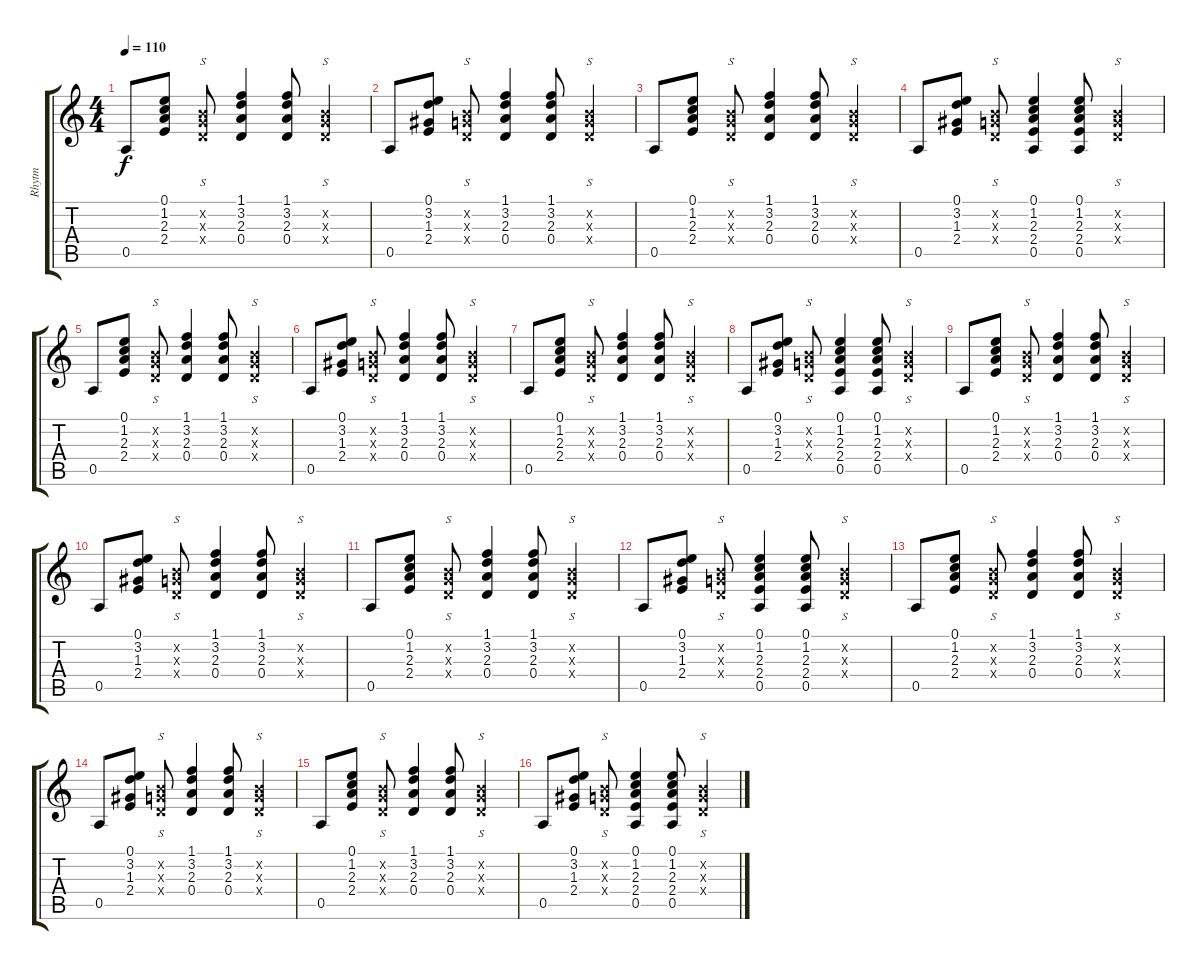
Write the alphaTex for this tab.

\track ("Rhytm" "Rhytm") {instrument electricguitarjazz}
\staff {score tabs}
\tuning (E4 B3 G3 D3 A2 E2) {hide}
\ts (4 4)
\tempo 110
\clef g2
\ks c
0.5.8{dy f} (0.1 1.2 2.3 2.4).8 (0.2{x} 0.3{x} 0.4{x}).8{s} (1.1 3.2 2.3 0.4).4 (1.1 3.2 2.3 0.4).8 (0.2{x} 0.3{x} 0.4{x}).4{s} |
0.5.8 (0.1 3.2 1.3 2.4).8 (0.2{x} 0.3{x} 0.4{x}).8{s} (1.1 3.2 2.3 0.4).4 (1.1 3.2 2.3 0.4).8 (0.2{x} 0.3{x} 0.4{x}).4{s} |
\section ("" "")
0.5.8 (0.1 1.2 2.3 2.4).8 (0.2{x} 0.3{x} 0.4{x}).8{s} (1.1 3.2 2.3 0.4).4 (1.1 3.2 2.3 0.4).8 (0.2{x} 0.3{x} 0.4{x}).4{s} |
0.5.8 (0.1 3.2 1.3 2.4).8 (0.2{x} 0.3{x} 0.4{x}).8{s} (0.1 1.2 2.3 2.4 0.5).4 (0.1 1.2 2.3 2.4 0.5).8 (0.2{x} 0.3{x} 0.4{x}).4{s} |
0.5.8 (0.1 1.2 2.3 2.4).8 (0.2{x} 0.3{x} 0.4{x}).8{s} (1.1 3.2 2.3 0.4).4 (1.1 3.2 2.3 0.4).8 (0.2{x} 0.3{x} 0.4{x}).4{s} |
0.5.8 (0.1 3.2 1.3 2.4).8 (0.2{x} 0.3{x} 0.4{x}).8{s} (1.1 3.2 2.3 0.4).4 (1.1 3.2 2.3 0.4).8 (0.2{x} 0.3{x} 0.4{x}).4{s} |
0.5.8 (0.1 1.2 2.3 2.4).8 (0.2{x} 0.3{x} 0.4{x}).8{s} (1.1 3.2 2.3 0.4).4 (1.1 3.2 2.3 0.4).8 (0.2{x} 0.3{x} 0.4{x}).4{s} |
0.5.8 (0.1 3.2 1.3 2.4).8 (0.2{x} 0.3{x} 0.4{x}).8{s} (0.1 1.2 2.3 2.4 0.5).4 (0.1 1.2 2.3 2.4 0.5).8 (0.2{x} 0.3{x} 0.4{x}).4{s} |
0.5.8 (0.1 1.2 2.3 2.4).8 (0.2{x} 0.3{x} 0.4{x}).8{s} (1.1 3.2 2.3 0.4).4 (1.1 3.2 2.3 0.4).8 (0.2{x} 0.3{x} 0.4{x}).4{s} |
0.5.8 (0.1 3.2 1.3 2.4).8 (0.2{x} 0.3{x} 0.4{x}).8{s} (1.1 3.2 2.3 0.4).4 (1.1 3.2 2.3 0.4).8 (0.2{x} 0.3{x} 0.4{x}).4{s} |
0.5.8 (0.1 1.2 2.3 2.4).8 (0.2{x} 0.3{x} 0.4{x}).8{s} (1.1 3.2 2.3 0.4).4 (1.1 3.2 2.3 0.4).8 (0.2{x} 0.3{x} 0.4{x}).4{s} |
0.5.8 (0.1 3.2 1.3 2.4).8 (0.2{x} 0.3{x} 0.4{x}).8{s} (0.1 1.2 2.3 2.4 0.5).4 (0.1 1.2 2.3 2.4 0.5).8 (0.2{x} 0.3{x} 0.4{x}).4{s} |
0.5.8 (0.1 1.2 2.3 2.4).8 (0.2{x} 0.3{x} 0.4{x}).8{s} (1.1 3.2 2.3 0.4).4 (1.1 3.2 2.3 0.4).8 (0.2{x} 0.3{x} 0.4{x}).4{s} |
0.5.8 (0.1 3.2 1.3 2.4).8 (0.2{x} 0.3{x} 0.4{x}).8{s} (1.1 3.2 2.3 0.4).4 (1.1 3.2 2.3 0.4).8 (0.2{x} 0.3{x} 0.4{x}).4{s} |
0.5.8 (0.1 1.2 2.3 2.4).8 (0.2{x} 0.3{x} 0.4{x}).8{s} (1.1 3.2 2.3 0.4).4 (1.1 3.2 2.3 0.4).8 (0.2{x} 0.3{x} 0.4{x}).4{s} |
0.5.8 (0.1 3.2 1.3 2.4).8 (0.2{x} 0.3{x} 0.4{x}).8{s} (0.1 1.2 2.3 2.4 0.5).4 (0.1 1.2 2.3 2.4 0.5).8 (0.2{x} 0.3{x} 0.4{x}).4{s}
